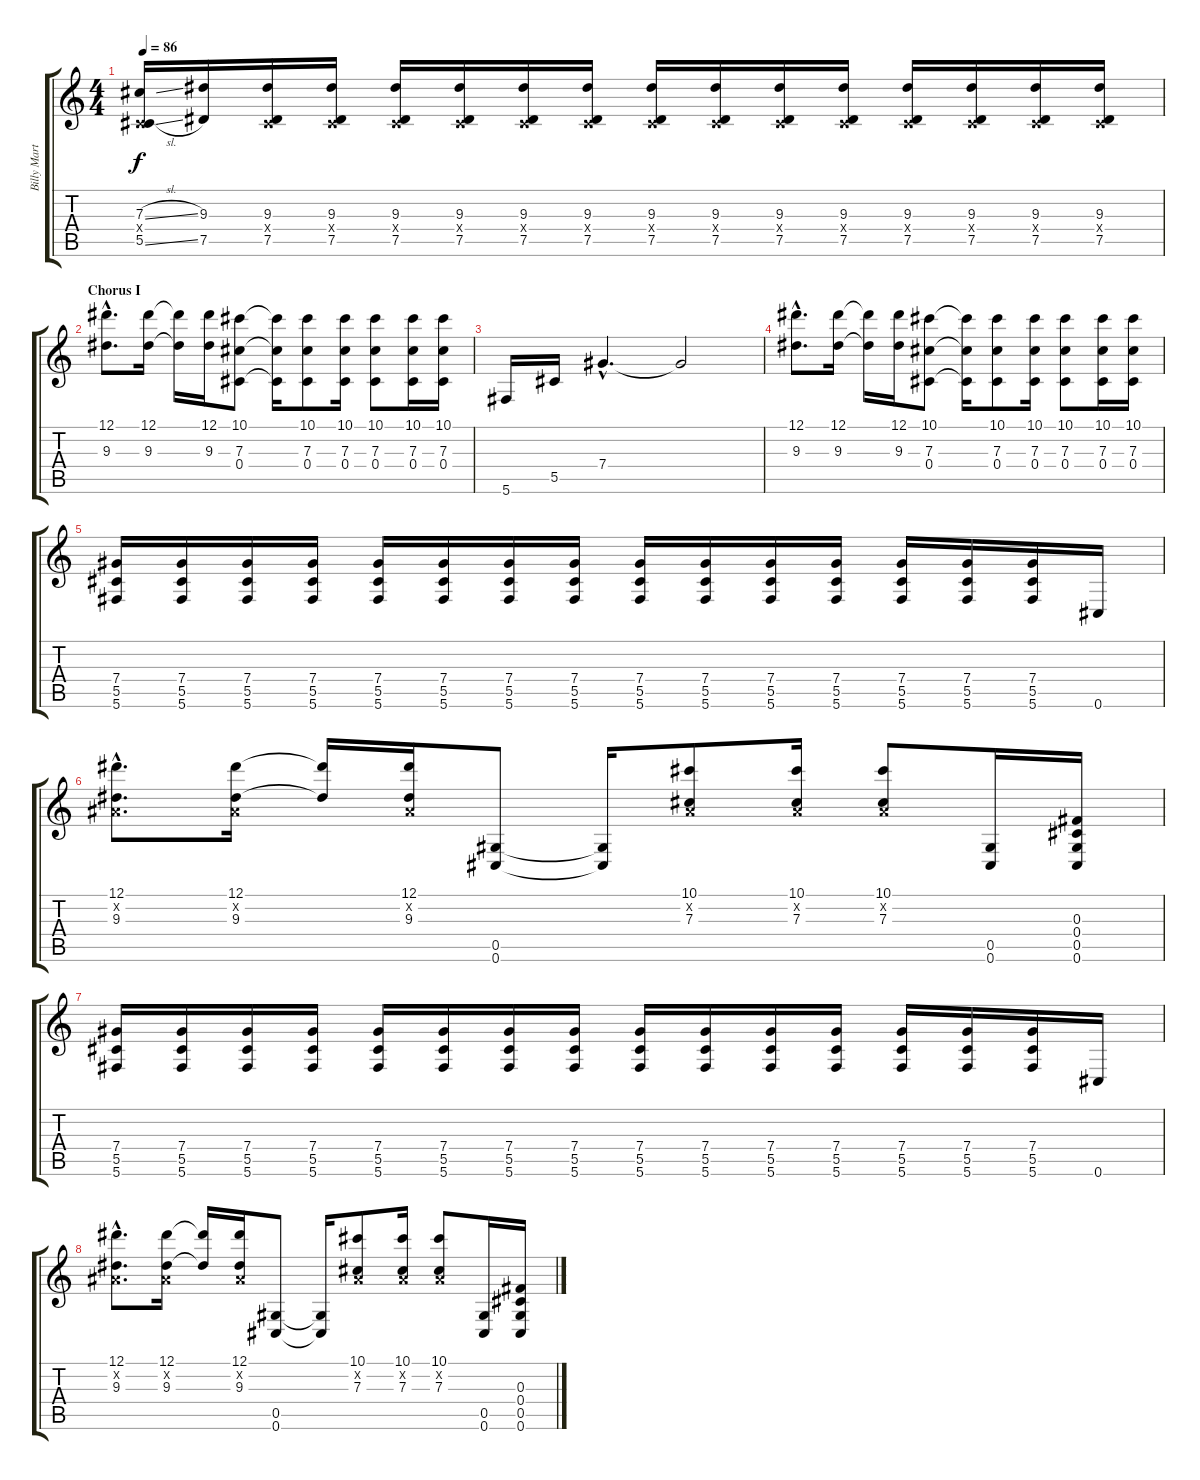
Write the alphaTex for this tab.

\track ("Billy Martin - Lead Guitar" "Billy Mart") {instrument electricguitarclean}
\staff {score tabs}
\tuning (Eb4 Bb3 Gb3 Db3 Ab2 Db2) {hide}
\ts (4 4)
\tempo 86
\clef g2
\ks c
(7.3{sl} 0.4{x} 5.5{sl}).16{dy f} (9.3 7.5).16 (9.3 0.4{x} 7.5).16 (9.3 0.4{x} 7.5).16 (9.3 0.4{x} 7.5).16 (9.3 0.4{x} 7.5).16 (9.3 0.4{x} 7.5).16 (9.3 0.4{x} 7.5).16 (9.3 0.4{x} 7.5).16 (9.3 0.4{x} 7.5).16 (9.3 0.4{x} 7.5).16 (9.3 0.4{x} 7.5).16 (9.3 0.4{x} 7.5).16 (9.3 0.4{x} 7.5).16 (9.3 0.4{x} 7.5).16 (9.3 0.4{x} 7.5).16 |
\section ("" "Chorus I")
(12.1{hac} 9.3{hac}).8{d instrument electricguitarclean} (12.1 9.3).16 (12.1{t} 9.3{t}).16 (12.1 9.3).16 (10.1 7.3 0.4).8 (10.1{t} 7.3{t} 0.4{t}).16 (10.1 7.3 0.4).8 (10.1 7.3 0.4).16 (10.1 7.3 0.4).8 (10.1 7.3 0.4).16 (10.1 7.3 0.4).16 |
5.6.16 5.5.16 7.4{hac}.4{d} 7.4{t}.2 |
(12.1{hac} 9.3{hac}).8{d} (12.1 9.3).16 (12.1{t} 9.3{t}).16 (12.1 9.3).16 (10.1 7.3 0.4).8 (10.1{t} 7.3{t} 0.4{t}).16 (10.1 7.3 0.4).8 (10.1 7.3 0.4).16 (10.1 7.3 0.4).8 (10.1 7.3 0.4).16 (10.1 7.3 0.4).16 |
(7.4 5.5 5.6).16{instrument distortionguitar} (7.4 5.5 5.6).16 (7.4 5.5 5.6).16 (7.4 5.5 5.6).16 (7.4 5.5 5.6).16 (7.4 5.5 5.6).16 (7.4 5.5 5.6).16 (7.4 5.5 5.6).16 (7.4 5.5 5.6).16 (7.4 5.5 5.6).16 (7.4 5.5 5.6).16 (7.4 5.5 5.6).16 (7.4 5.5 5.6).16 (7.4 5.5 5.6).16 (7.4 5.5 5.6).16 0.6.16 |
(12.1{hac} 0.2{hac x} 9.3{hac}).8{d} (12.1 0.2{x} 9.3).16 (12.1{t} 9.3{t}).16 (12.1 0.2{x} 9.3).16 (0.5 0.6).8 (0.5{t} 0.6{t}).16 (10.1 0.2{x} 7.3).8 (10.1 0.2{x} 7.3).16 (10.1 0.2{x} 7.3).8 (0.5 0.6).16 (0.3 0.4 0.5 0.6).16 |
(7.4 5.5 5.6).16 (7.4 5.5 5.6).16 (7.4 5.5 5.6).16 (7.4 5.5 5.6).16 (7.4 5.5 5.6).16 (7.4 5.5 5.6).16 (7.4 5.5 5.6).16 (7.4 5.5 5.6).16 (7.4 5.5 5.6).16 (7.4 5.5 5.6).16 (7.4 5.5 5.6).16 (7.4 5.5 5.6).16 (7.4 5.5 5.6).16 (7.4 5.5 5.6).16 (7.4 5.5 5.6).16 0.6.16 |
(12.1{hac} 0.2{hac x} 9.3{hac}).8{d} (12.1 0.2{x} 9.3).16 (12.1{t} 9.3{t}).16 (12.1 0.2{x} 9.3).16 (0.5 0.6).8 (0.5{t} 0.6{t}).16 (10.1 0.2{x} 7.3).8 (10.1 0.2{x} 7.3).16 (10.1 0.2{x} 7.3).8 (0.5 0.6).16 (0.3 0.4 0.5 0.6).16
